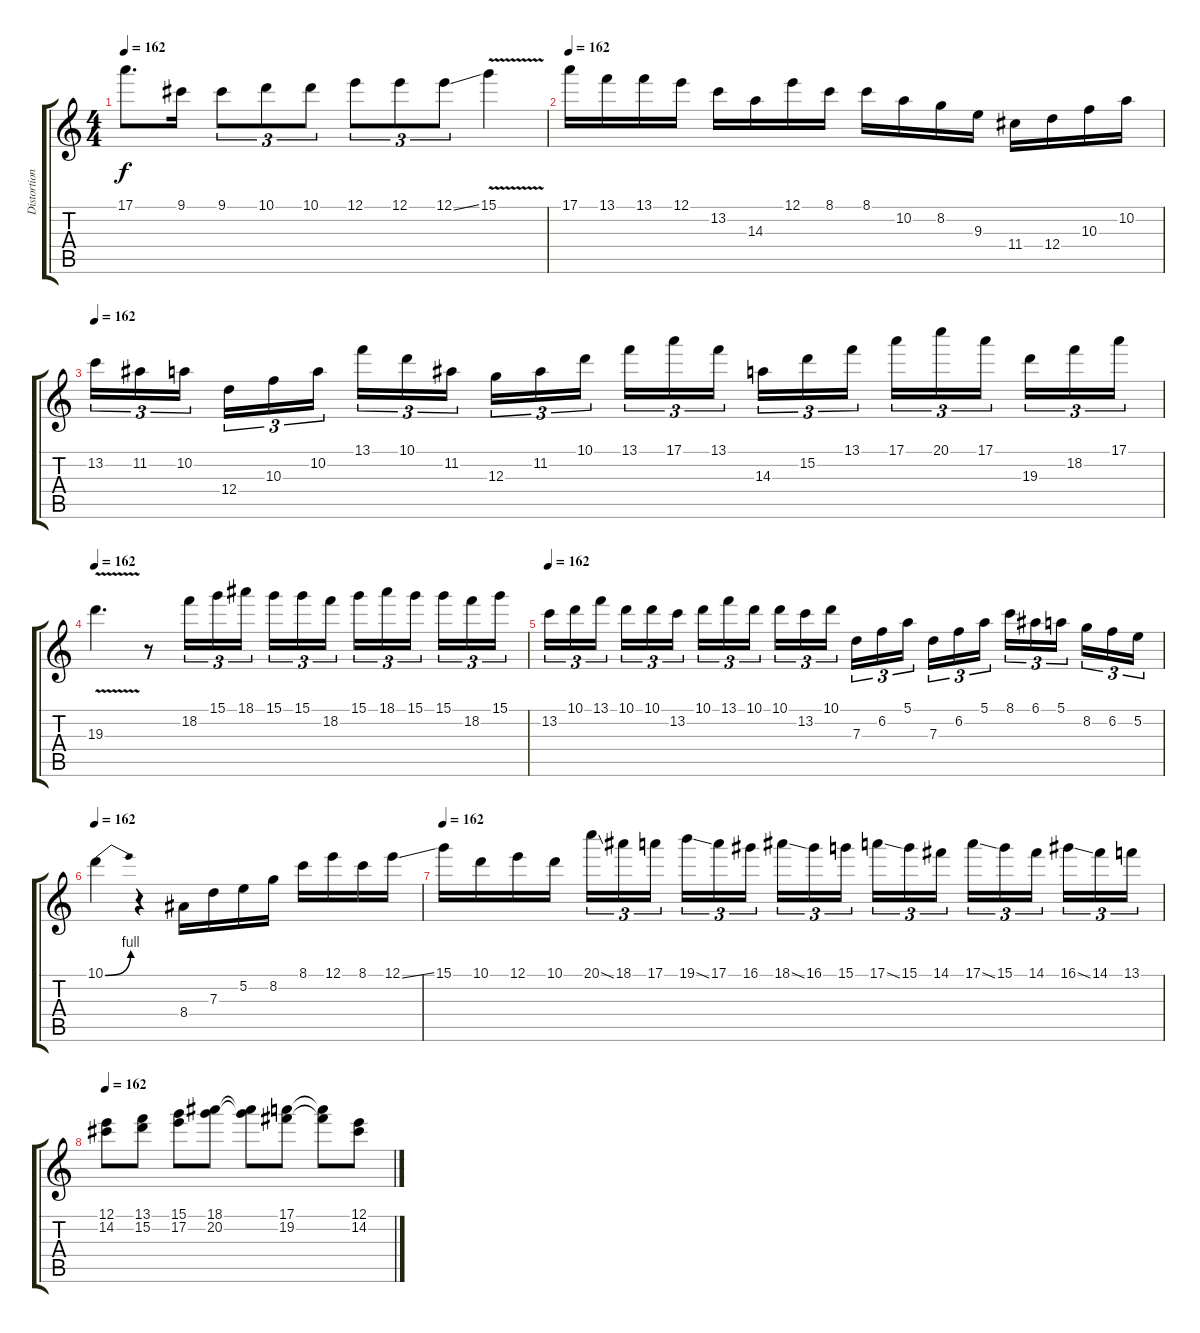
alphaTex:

\track ("Distortion Guitar" "Distortion") {instrument distortionguitar}
\staff {score tabs}
\tuning (E4 B3 G3 D3 A2 D2) {hide}
\ts (4 4)
\tempo 162
\clef g2
\ks c
17.1{t}.8{d dy f} 9.1.16 9.1.8{tu (3 2)} 10.1.8{tu (3 2)} 10.1.8{tu (3 2)} 12.1.8{tu (3 2)} 12.1.8{tu (3 2)} 12.1{ss}.8{tu (3 2)} 15.1{v}.4 |
\tempo 162
17.1.16 13.1.16 13.1.16 12.1.16 13.2.16 14.3.16 12.1.16 8.1.16 8.1.16 10.2.16 8.2.16 9.3.16 11.4.16 12.4.16 10.3.16 10.2.16 |
\tempo 162
13.2.16{tu (3 2)} 11.2.16{tu (3 2)} 10.2.16{tu (3 2)} 12.4.16{tu (3 2)} 10.3.16{tu (3 2)} 10.2.16{tu (3 2)} 13.1.16{tu (3 2)} 10.1.16{tu (3 2)} 11.2.16{tu (3 2)} 12.3.16{tu (3 2)} 11.2.16{tu (3 2)} 10.1.16{tu (3 2)} 13.1.16{tu (3 2)} 17.1.16{tu (3 2)} 13.1.16{tu (3 2)} 14.3.16{tu (3 2)} 15.2.16{tu (3 2)} 13.1.16{tu (3 2)} 17.1.16{tu (3 2)} 20.1.16{tu (3 2)} 17.1.16{tu (3 2)} 19.3.16{tu (3 2)} 18.2.16{tu (3 2)} 17.1.16{tu (3 2)} |
\tempo 162
19.3{v}.4{d} r.8 18.2.16{tu (3 2)} 15.1.16{tu (3 2)} 18.1.16{tu (3 2)} 15.1.16{tu (3 2)} 15.1.16{tu (3 2)} 18.2.16{tu (3 2)} 15.1.16{tu (3 2)} 18.1.16{tu (3 2)} 15.1.16{tu (3 2)} 15.1.16{tu (3 2)} 18.2.16{tu (3 2)} 15.1.16{tu (3 2)} |
\tempo 162
13.2.16{tu (3 2)} 10.1.16{tu (3 2)} 13.1.16{tu (3 2)} 10.1.16{tu (3 2)} 10.1.16{tu (3 2)} 13.2.16{tu (3 2)} 10.1.16{tu (3 2)} 13.1.16{tu (3 2)} 10.1.16{tu (3 2)} 10.1.16{tu (3 2)} 13.2.16{tu (3 2)} 10.1.16{tu (3 2)} 7.3.16{tu (3 2)} 6.2.16{tu (3 2)} 5.1.16{tu (3 2)} 7.3.16{tu (3 2)} 6.2.16{tu (3 2)} 5.1.16{tu (3 2)} 8.1.16{tu (3 2)} 6.1.16{tu (3 2)} 5.1.16{tu (3 2)} 8.2.16{tu (3 2)} 6.2.16{tu (3 2)} 5.2.16{tu (3 2)} |
\tempo 162
10.1{be (bend 0 0 60 4)}.4 r.4 8.4.16 7.3.16 5.2.16 8.2.16 8.1.16 12.1.16 8.1.16 12.1{ss}.16 |
\tempo 162
15.1.16 10.1.16 12.1.16 10.1.16 20.1{ss}.16{tu (3 2)} 18.1.16{tu (3 2)} 17.1.16{tu (3 2)} 19.1{ss}.16{tu (3 2)} 17.1.16{tu (3 2)} 16.1.16{tu (3 2)} 18.1{ss}.16{tu (3 2)} 16.1.16{tu (3 2)} 15.1.16{tu (3 2)} 17.1{ss}.16{tu (3 2)} 15.1.16{tu (3 2)} 14.1.16{tu (3 2)} 17.1{ss}.16{tu (3 2)} 15.1.16{tu (3 2)} 14.1.16{tu (3 2)} 16.1{ss}.16{tu (3 2)} 14.1.16{tu (3 2)} 13.1.16{tu (3 2)} |
\tempo 162
(12.1 14.2).8 (13.1 15.2).8 (15.1 17.2).8 (18.1 20.2).8 (18.1{t} 20.2{t}).8 (17.1 19.2).8 (17.1{t} 19.2{t}).8 (12.1 14.2).8
